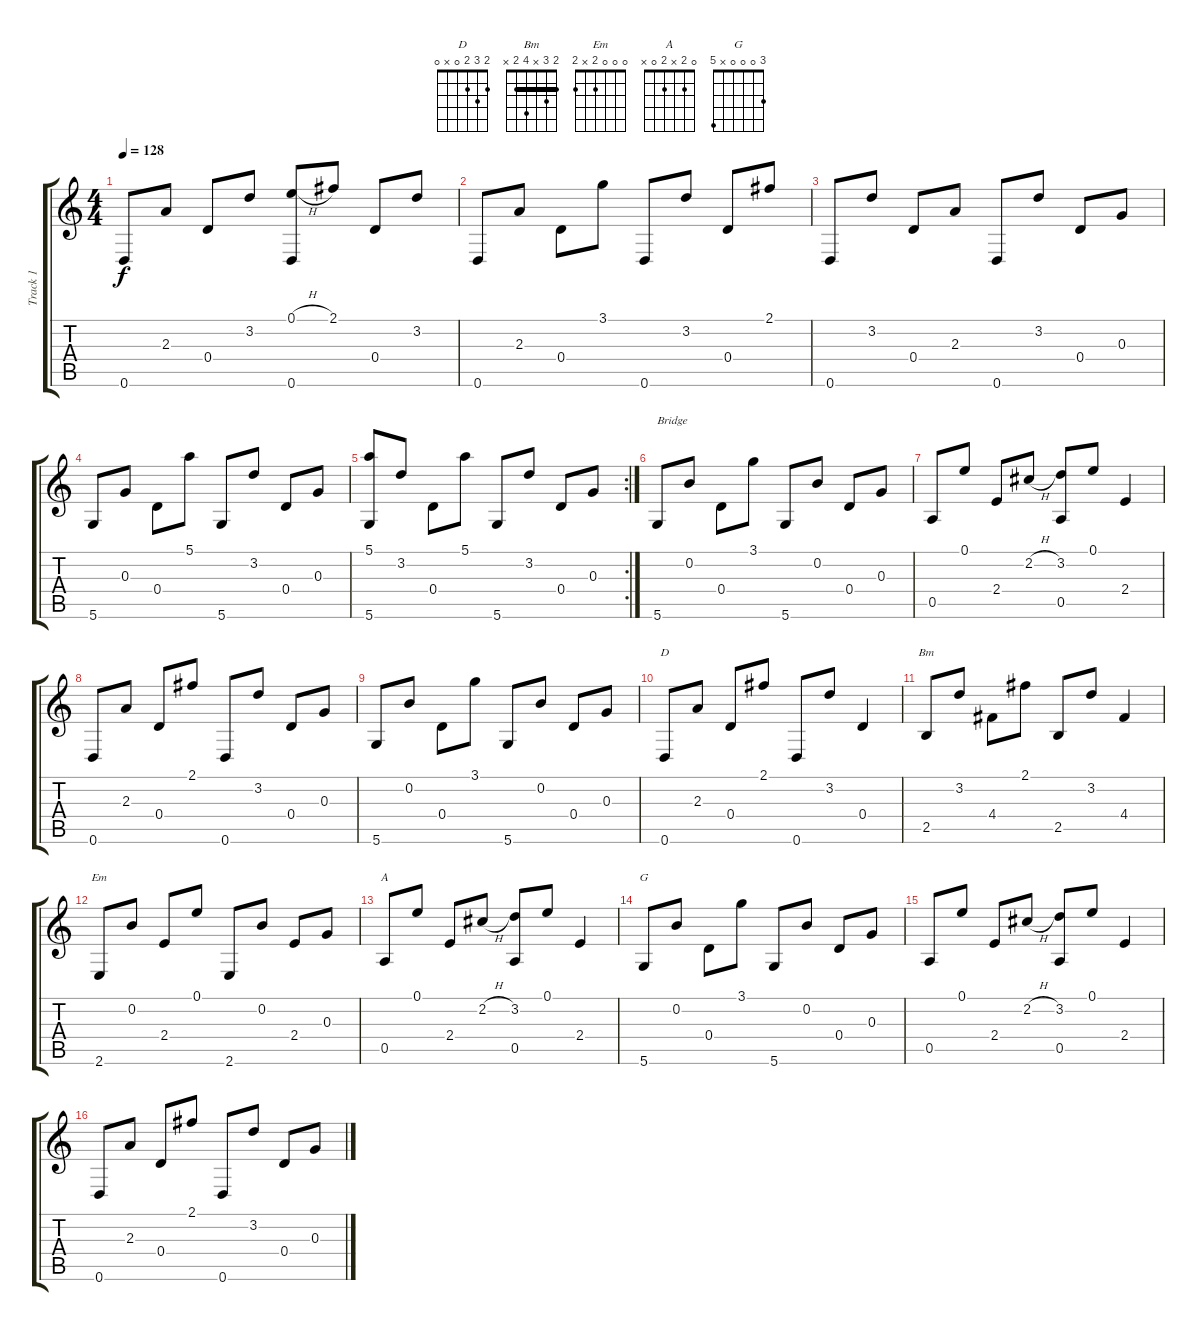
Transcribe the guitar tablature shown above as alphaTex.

\track ("Track 1" "Track 1") {instrument acousticguitarnylon}
\staff {score tabs}
\tuning (E4 B3 G3 D3 A2 D2) {hide}
\chord ("D" 2 3 2 0 x 0)
\chord ("Bm" 2 3 x 4 2 x) {barre 2}
\chord ("Em" 0 0 0 2 x 2)
\chord ("A" 0 2 x 2 0 x)
\chord ("G" 3 0 0 0 x 5)
\ts (4 4)
\tempo 128
\clef g2
\ks c
0.6.8{dy f} 2.3.8 0.4.8 3.2.8 (0.1{h} 0.6).8 2.1.8 0.4.8 3.2.8 |
0.6.8 2.3.8 0.4.8 3.1.8 0.6.8 3.2.8 0.4.8 2.1.8 |
0.6.8 3.2.8 0.4.8 2.3.8 0.6.8 3.2.8 0.4.8 0.3.8 |
5.6.8 0.3.8 0.4.8 5.1.8 5.6.8 3.2.8 0.4.8 0.3.8 |
\rc 2
(5.1 5.6).8 3.2.8 0.4.8 5.1.8 5.6.8 3.2.8 0.4.8 0.3.8 |
5.6.8{txt "Bridge"} 0.2.8 0.4.8 3.1.8 5.6.8 0.2.8 0.4.8 0.3.8 |
0.5.8 0.1.8 2.4.8 2.2{h}.8 (3.2 0.5).8 0.1.8 2.4.4 |
0.6.8 2.3.8 0.4.8 2.1.8 0.6.8 3.2.8 0.4.8 0.3.8 |
5.6.8 0.2.8 0.4.8 3.1.8 5.6.8 0.2.8 0.4.8 0.3.8 |
0.6.8{ch "D"} 2.3.8 0.4.8 2.1.8 0.6.8 3.2.8 0.4.4 |
2.5.8{ch "Bm"} 3.2.8 4.4.8 2.1.8 2.5.8 3.2.8 4.4.4 |
2.6.8{ch "Em"} 0.2.8 2.4.8 0.1.8 2.6.8 0.2.8 2.4.8 0.3.8 |
0.5.8{ch "A"} 0.1.8 2.4.8 2.2{h}.8 (3.2 0.5).8 0.1.8 2.4.4 |
5.6.8{ch "G"} 0.2.8 0.4.8 3.1.8 5.6.8 0.2.8 0.4.8 0.3.8 |
0.5.8 0.1.8 2.4.8 2.2{h}.8 (3.2 0.5).8 0.1.8 2.4.4 |
0.6.8 2.3.8 0.4.8 2.1.8 0.6.8 3.2.8 0.4.8 0.3.8
